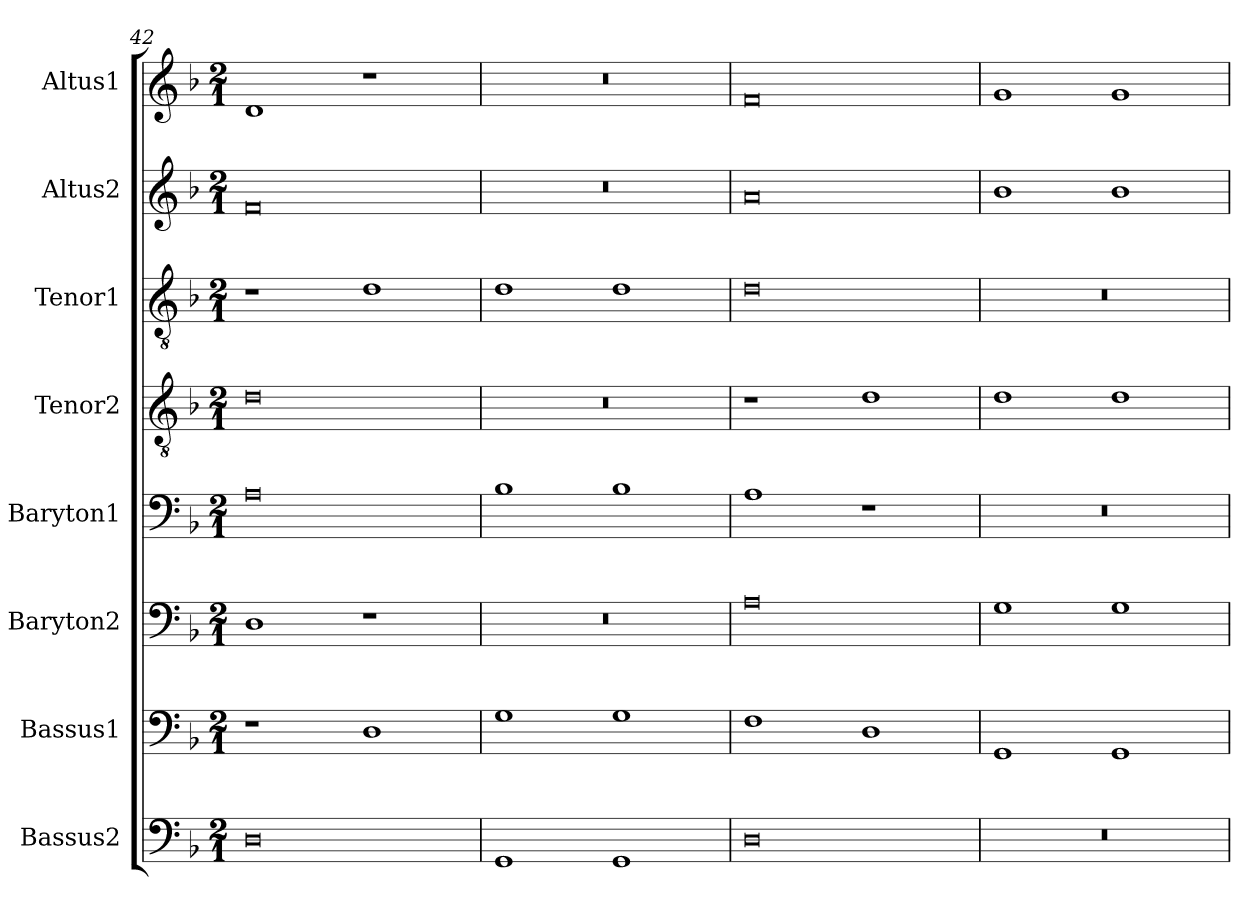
**kern	**kern	**kern	**kern	**kern	**kern	**kern	**kern
*part8	*part7	*part6	*part5	*part4	*part3	*part2	*part1
*staff8	*staff7	*staff6	*staff5	*staff4	*staff3	*staff2	*staff1
*I"Bassus2	*I"Bassus1	*I"Baryton2	*I"Baryton1	*I"Tenor2	*I"Tenor1	*I"Altus2	*I"Altus1
*I'B2	*I'B1	*	*	*I'T2	*I'T1	*I'A2	*I'A1
*clefF4	*clefF4	*clefF4	*clefF4	*clefGv2	*clefGv2	*clefG2	*clefG2
*k[b-]	*k[b-]	*k[b-]	*k[b-]	*k[b-]	*k[b-]	*k[b-]	*k[b-]
*d:	*d:	*d:	*d:	*d:	*d:	*d:	*d:
*M2/1	*M2/1	*M2/1	*M2/1	*M2/1	*M2/1	*M2/1	*M2/1
=42	=42	=42	=42	=42	=42	=42	=42
0D	1r	1D	0A	0d	1r	0f	1d
.	1D	1r	.	.	1d	.	1r
=43	=43	=43	=43	=43	=43	=43	=43
1GG	1G	0r	1B-	0r	1d	0r	0r
1GG	1G	.	1B-	.	1d	.	.
=44	=44	=44	=44	=44	=44	=44	=44
0D	1F	0A	1A	1r	0d	0a	0f
.	1D	.	1r	1d	.	.	.
=45	=45	=45	=45	=45	=45	=45	=45
0r	1GG	1G	0r	1d	0r	1b-	1g
.	1GG	1G	.	1d	.	1b-	1g
=	=	=	=	=	=	=	=
*-	*-	*-	*-	*-	*-	*-	*-
